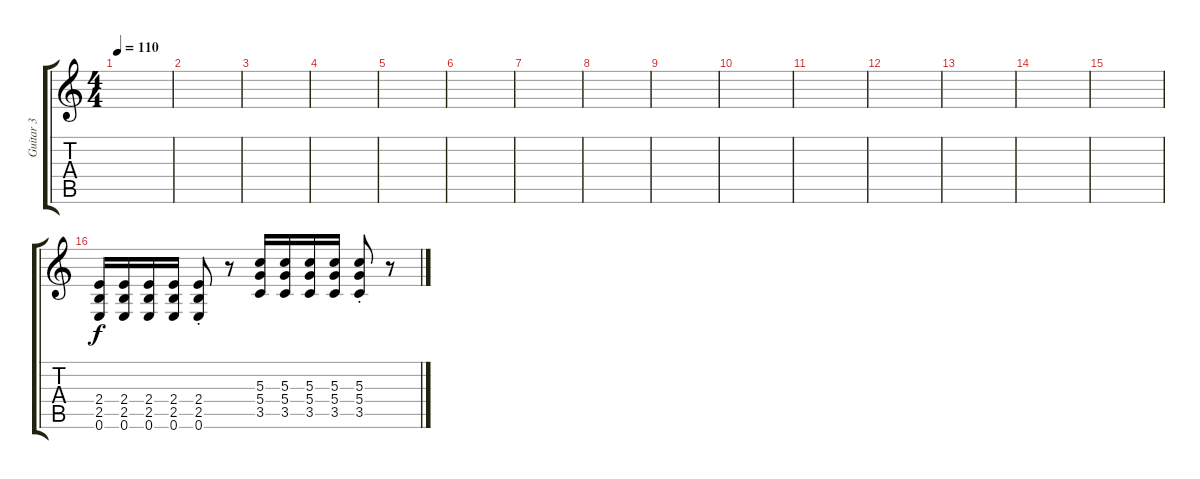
\track ("Guitar 3" "Guitar 3") {instrument distortionguitar}
\staff {score tabs}
\tuning (E4 B3 G3 D3 A2 E2) {hide}
\ts (4 4)
\tempo 110
\clef g2
\ks c
|
|
|
|
|
|
|
|
|
|
|
|
|
|
|
(2.4 2.5 0.6).16 (2.4 2.5 0.6).16 (2.4 2.5 0.6).16 (2.4 2.5 0.6).16 (2.4 2.5{st} 0.6{st}).8 r.8 (5.3 5.4 3.5).16 (5.3 5.4 3.5).16 (5.3 5.4 3.5).16 (5.3 5.4 3.5).16 (5.3 5.4{st} 3.5{st}).8 r.8
